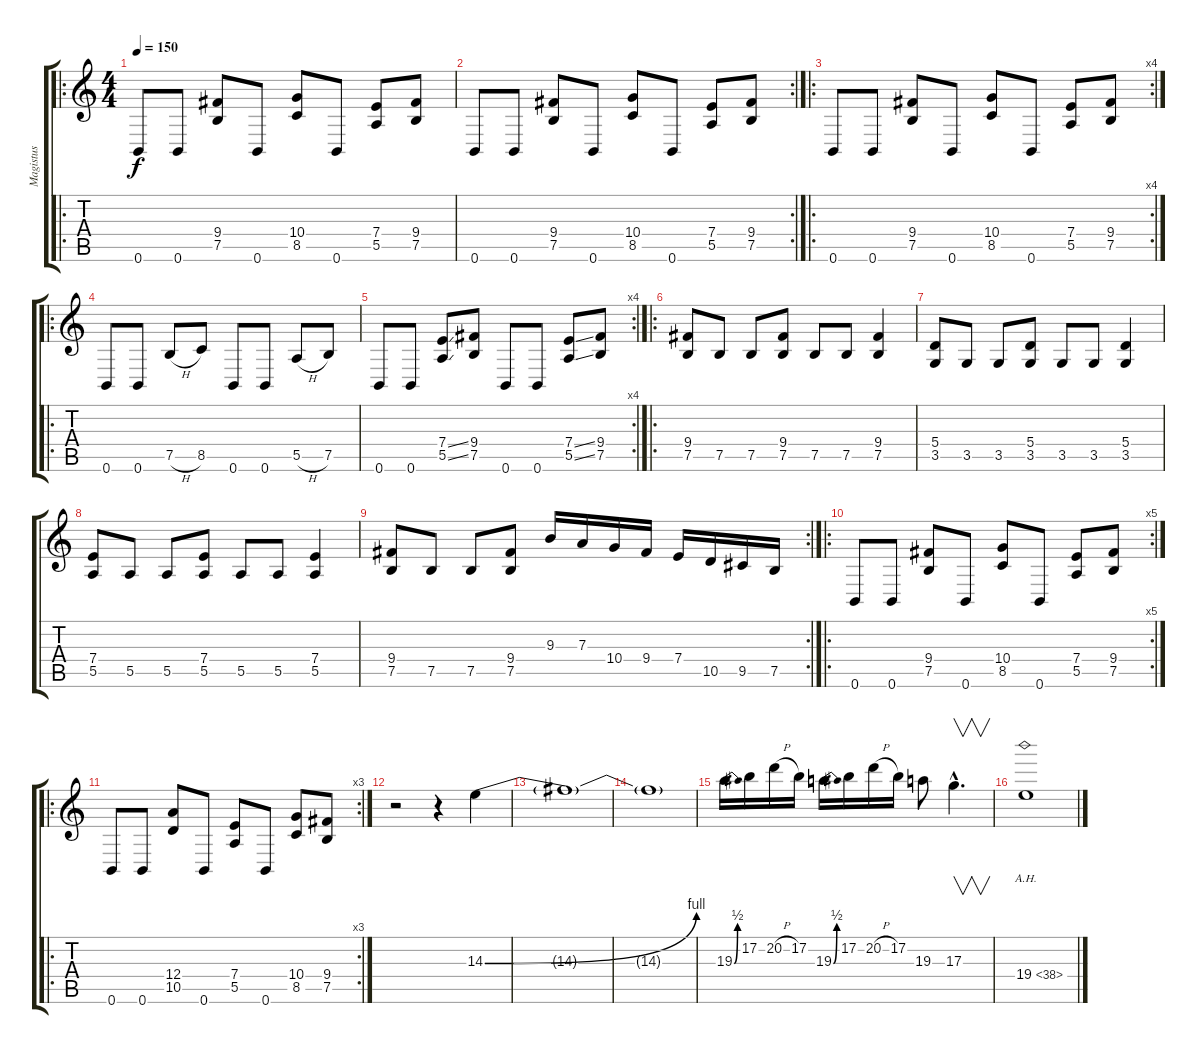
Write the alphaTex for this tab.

\track ("Magistus" "Magistus") {instrument distortionguitar}
\staff {score tabs}
\tuning (B3 Gb3 D3 A2 E2 B1) {hide}
\ro
\ts (4 4)
\tempo 150
\clef g2
\ks c
0.6.8{dy f volume 16} 0.6.8 (9.4 7.5).8 0.6.8 (10.4 8.5).8 0.6.8 (7.4 5.5).8 (9.4 7.5).8 |
\rc 2
0.6.8 0.6.8 (9.4 7.5).8 0.6.8 (10.4 8.5).8 0.6.8 (7.4 5.5).8 (9.4 7.5).8 |
\ro
\rc 4
0.6.8{volume 14} 0.6.8 (9.4 7.5).8 0.6.8 (10.4 8.5).8 0.6.8 (7.4 5.5).8 (9.4 7.5).8 |
\ro
0.6.8 0.6.8 7.5{h}.8 8.5.8 0.6.8 0.6.8 5.5{h}.8 7.5.8 |
\rc 4
0.6.8 0.6.8 (7.4{ss} 5.5{ss}).8 (9.4 7.5).8 0.6.8 0.6.8 (7.4{ss} 5.5{ss}).8 (9.4 7.5).8 |
\ro
(9.4 7.5).8 7.5.8 7.5.8 (9.4 7.5).8 7.5.8 7.5.8 (9.4 7.5).4 |
(5.4 3.5).8 3.5.8 3.5.8 (5.4 3.5).8 3.5.8 3.5.8 (5.4 3.5).4 |
(7.4 5.5).8 5.5.8 5.5.8 (7.4 5.5).8 5.5.8 5.5.8 (7.4 5.5).4 |
\rc 2
(9.4 7.5).8 7.5.8 7.5.8 (9.4 7.5).8 9.3.16 7.3.16 10.4.16 9.4.16 7.4.16 10.5.16 9.5.16 7.5.16 |
\ro
\rc 5
0.6.8 0.6.8 (9.4 7.5).8 0.6.8 (10.4 8.5).8 0.6.8 (7.4 5.5).8 (9.4 7.5).8 |
\ro
\rc 3
0.6.8 0.6.8 (12.4 10.5).8 0.6.8 (7.4 5.5).8 0.6.8 (10.4 8.5).8 (9.4 7.5).8 |
r.2 r.4 14.3{be (bend 0 0 60 4)}.4 |
14.3{t}.1 |
14.3{t}.1 |
19.3{be (bend 0 0 60 2)}.16 17.2.16 20.2{h}.16 17.2.16 19.3{be (bend 0 0 60 2)}.16 17.2.16 20.2{h}.16 17.2.16 19.3.8 17.3{hac}.4{v d} |
19.4{ah 19}.1
